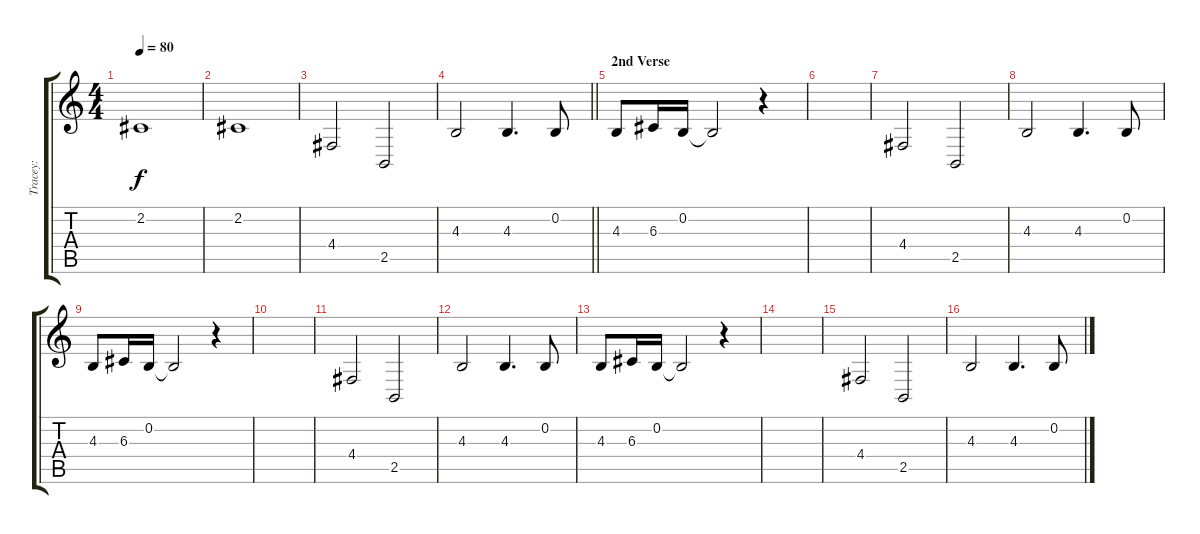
\track ("Tracey:     Back" "Tracey:   ") {instrument pad4choir}
\staff {score tabs}
\tuning (E4 B3 G3 D3 A2 E2) {hide}
\ts (4 4)
\tempo 80
\clef g2
\ks c
2.2.1{dy f} |
2.2.1 |
4.4.2 2.5.2 |
\barLineRight lightlight
4.3.2 4.3.4{d} 0.2.8 |
\section ("" "2nd Verse")
4.3.8 6.3.16 0.2.16 0.2{t}.2 r.4 |
|
4.4.2 2.5.2 |
4.3.2 4.3.4{d} 0.2.8 |
4.3.8 6.3.16 0.2.16 0.2{t}.2 r.4 |
|
4.4.2 2.5.2 |
4.3.2 4.3.4{d} 0.2.8 |
4.3.8 6.3.16 0.2.16 0.2{t}.2 r.4 |
|
4.4.2 2.5.2 |
4.3.2 4.3.4{d} 0.2.8
